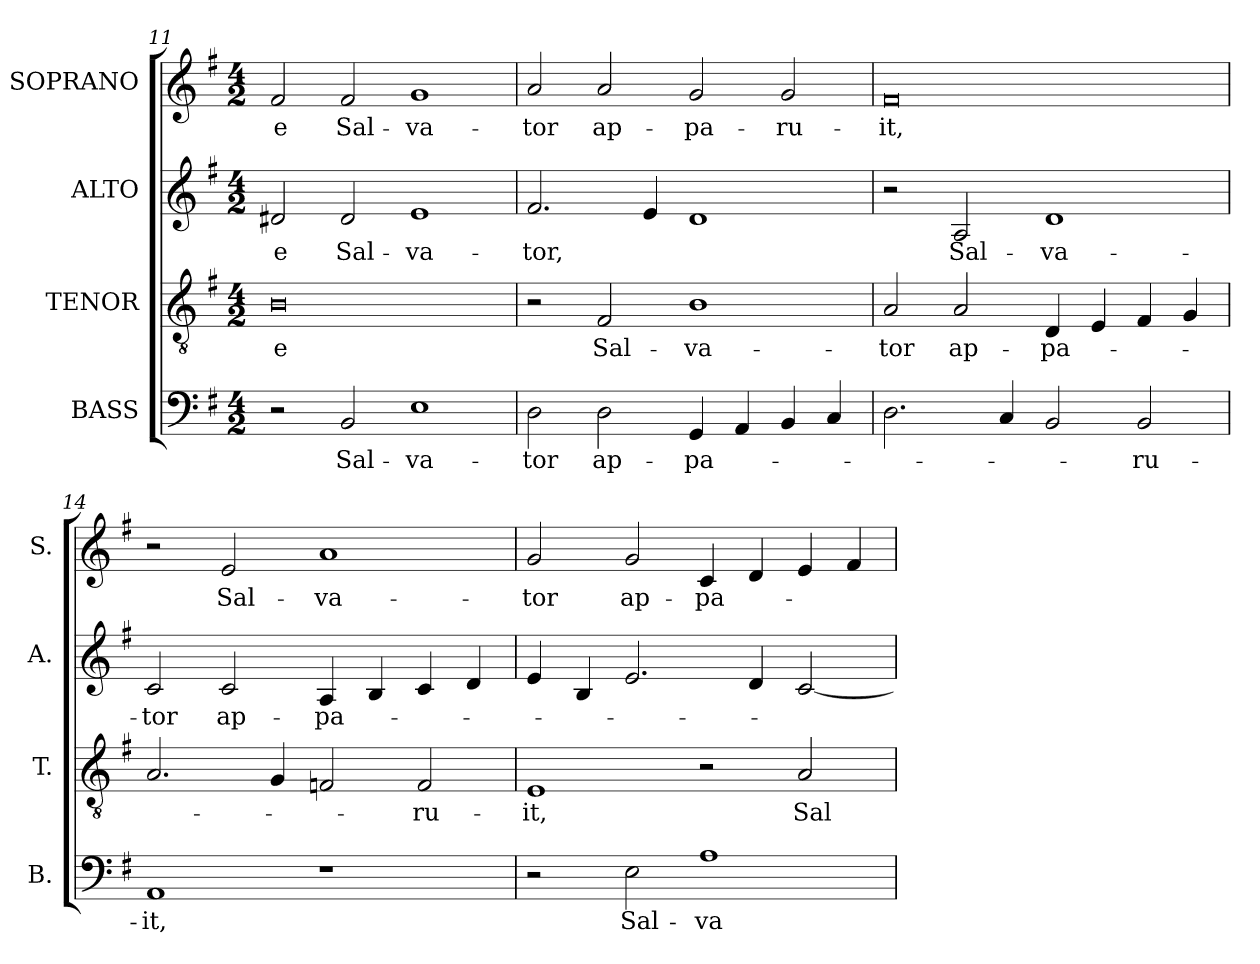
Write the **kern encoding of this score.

**kern	**text	**kern	**text	**kern	**text	**kern	**text
*part4	*part4	*part3	*part3	*part2	*part2	*part1	*part1
*staff4	*staff4	*staff3	*staff3	*staff2	*staff2	*staff1	*staff1
*I"BASS	*	*I"TENOR	*	*I"ALTO	*	*I"SOPRANO	*
*I'B.	*	*I'T.	*	*I'A.	*	*I'S.	*
*clefF4	*	*clefGv2	*	*clefG2	*	*clefG2	*
*	*	*ITrd7c12	*	*	*	*	*
*k[f#]	*	*k[f#]	*	*k[f#]	*	*k[f#]	*
*G:	*	*G:	*	*G:	*	*G:	*
*M4/2	*	*M4/2	*	*M4/2	*	*M4/2	*
=11	=11	=11	=11	=11	=11	=11	=11
!	!	!	!LO:LY:b:color=#000000	!	!	!	!
!	!	!	!	!	!LO:LY:b:color=#000000	!	!
!	!	!	!	!	!	!	!LO:LY:b:color=#000000
2r	.	0BBi	-e	2d#Xi/	-e	2f#i/	-e
!	!LO:LY:b:color=#000000	!	!	!	!	!	!
!	!	!	!	!	!LO:LY:b:color=#000000	!	!
!	!	!	!	!	!	!	!LO:LY:b:color=#000000
2BBi/	Sal-	.	.	2d#i/	Sal-	2f#i/	Sal-
!	!LO:LY:b:color=#000000	!	!	!	!	!	!
!	!	!	!	!	!LO:LY:b:color=#000000	!	!
!	!	!	!	!	!	!	!LO:LY:b:color=#000000
1Ei	-va-	.	.	1ei	-va-	1gi	-va-
=12	=12	=12	=12	=12	=12	=12	=12
!	!LO:LY:b:color=#000000	!	!	!	!	!	!
!	!	!	!	!	!LO:LY:b:color=#000000	!	!
!	!	!	!	!	!	!	!LO:LY:b:color=#000000
2Di\	-tor	2r	.	2.f#i/	-tor,	2ai/	-tor
!	!LO:LY:b:color=#000000	!	!	!	!	!	!
!	!	!	!LO:LY:b:color=#000000	!	!	!	!
!	!	!	!	!	!	!	!LO:LY:b:color=#000000
2Di\	ap-	2FF#i/	Sal-	.	.	2ai/	ap-
.	.	.	.	4ei/	.	.	.
!	!LO:LY:b:color=#000000	!	!	!	!	!	!
!	!	!	!LO:LY:b:color=#000000	!	!	!	!
!	!	!	!	!	!	!	!LO:LY:b:color=#000000
4GGi/	-pa-	1BBi	-va-	1di	.	2gi/	-pa-
4AAi/	.	.	.	.	.	.	.
!	!	!	!	!	!	!	!LO:LY:b:color=#000000
4BBi/	.	.	.	.	.	2gi/	-ru-
4Ci/	.	.	.	.	.	.	.
=13	=13	=13	=13	=13	=13	=13	=13
!	!	!	!LO:LY:b:color=#000000	!	!	!	!
!	!	!	!	!	!	!	!LO:LY:b:color=#000000
2.Di\	.	2AAi/	-tor	2r	.	0f#i	-it,
!	!	!	!LO:LY:b:color=#000000	!	!	!	!
!	!	!	!	!	!LO:LY:b:color=#000000	!	!
.	.	2AAi/	ap-	2Ai/	Sal-	.	.
4Ci/	.	.	.	.	.	.	.
!	!	!	!LO:LY:b:color=#000000	!	!	!	!
!	!	!	!	!	!LO:LY:b:color=#000000	!	!
2BBi/	.	4DDi/	-pa-	1di	-va-	.	.
.	.	4EEi/	.	.	.	.	.
!	!LO:LY:b:color=#000000	!	!	!	!	!	!
2BBi/	-ru-	4FF#i/	.	.	.	.	.
.	.	4GGi/	.	.	.	.	.
!!LO:LB:g=z
=14	=14	=14	=14	=14	=14	=14	=14
!	!LO:LY:b:color=#000000	!	!	!	!	!	!
!	!	!	!	!	!LO:LY:b:color=#000000	!	!
1AAi	-it,	2.AAi/	.	2ci/	-tor	2r	.
!	!	!	!	!	!LO:LY:b:color=#000000	!	!
!	!	!	!	!	!	!	!LO:LY:b:color=#000000
.	.	.	.	2ci/	ap-	2ei/	Sal-
.	.	4GGi/	.	.	.	.	.
!	!	!	!	!	!LO:LY:b:color=#000000	!	!
!	!	!	!	!	!	!	!LO:LY:b:color=#000000
1r	.	2FFni/	.	4Ai/	-pa-	1ai	-va-
.	.	.	.	4Bi/	.	.	.
!	!	!	!LO:LY:b:color=#000000	!	!	!	!
.	.	2FFi/	-ru-	4ci/	.	.	.
.	.	.	.	4di/	.	.	.
=15	=15	=15	=15	=15	=15	=15	=15
!	!	!	!LO:LY:b:color=#000000	!	!	!	!
!	!	!	!	!	!	!	!LO:LY:b:color=#000000
2r	.	1EEi	-it,	4ei/	.	2gi/	-tor
.	.	.	.	4Bi/	.	.	.
!	!LO:LY:b:color=#000000	!	!	!	!	!	!
!	!	!	!	!	!	!	!LO:LY:b:color=#000000
2Ei\	Sal-	.	.	2.ei/	.	2gi/	ap-
!	!LO:LY:b:color=#000000	!	!	!	!	!	!
!	!	!	!	!	!	!	!LO:LY:b:color=#000000
1Ai	-va-	2r	.	.	.	4ci/	-pa-
.	.	.	.	4di/	.	4di/	.
!	!	!	!LO:LY:b:color=#000000	!	!	!	!
.	.	2AAi/	Sal-	[<2ci/	.	4ei/	.
.	.	.	.	.	.	4f#i/	.
=	=	=	=	=	=	=	=
*-	*-	*-	*-	*-	*-	*-	*-
